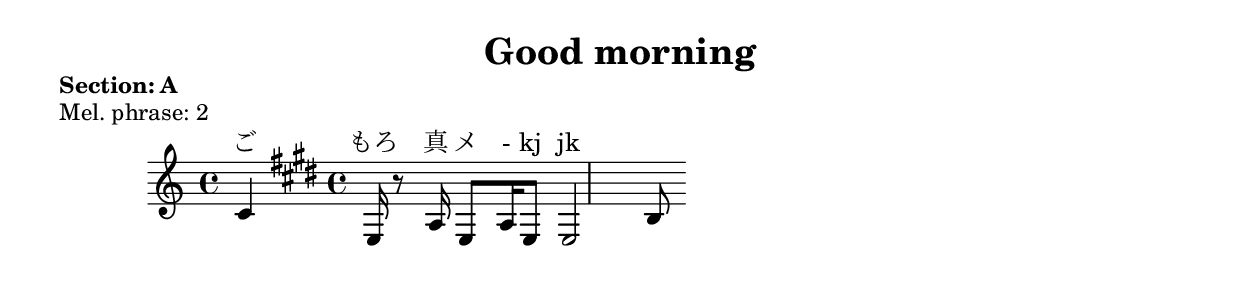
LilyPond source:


\version "2.24.4"
\paper {
    #(set-default-paper-size "a9")
}
\header {
    title = "Good morning"
}

\markup {
\column {
    \line { \bold "Section: A" }
    }
}

\score {
    \header {
        piece = "Mel. phrase: 2"
    }
    <<
        \new Staff= "staff" {
            \new Voice = "mel" {
                \relative c4 {
                    \key e \major
                    \time 4/4
                    e16 r8 a16e8 a16e8 e2 b8

                    }
                }
        }  
        \new Lyrics \with { alignAboveContext = "staff"} {
            \lyricsto mel {
                ご もろ 真 メ - kj jk
            }
        }
    >>
}